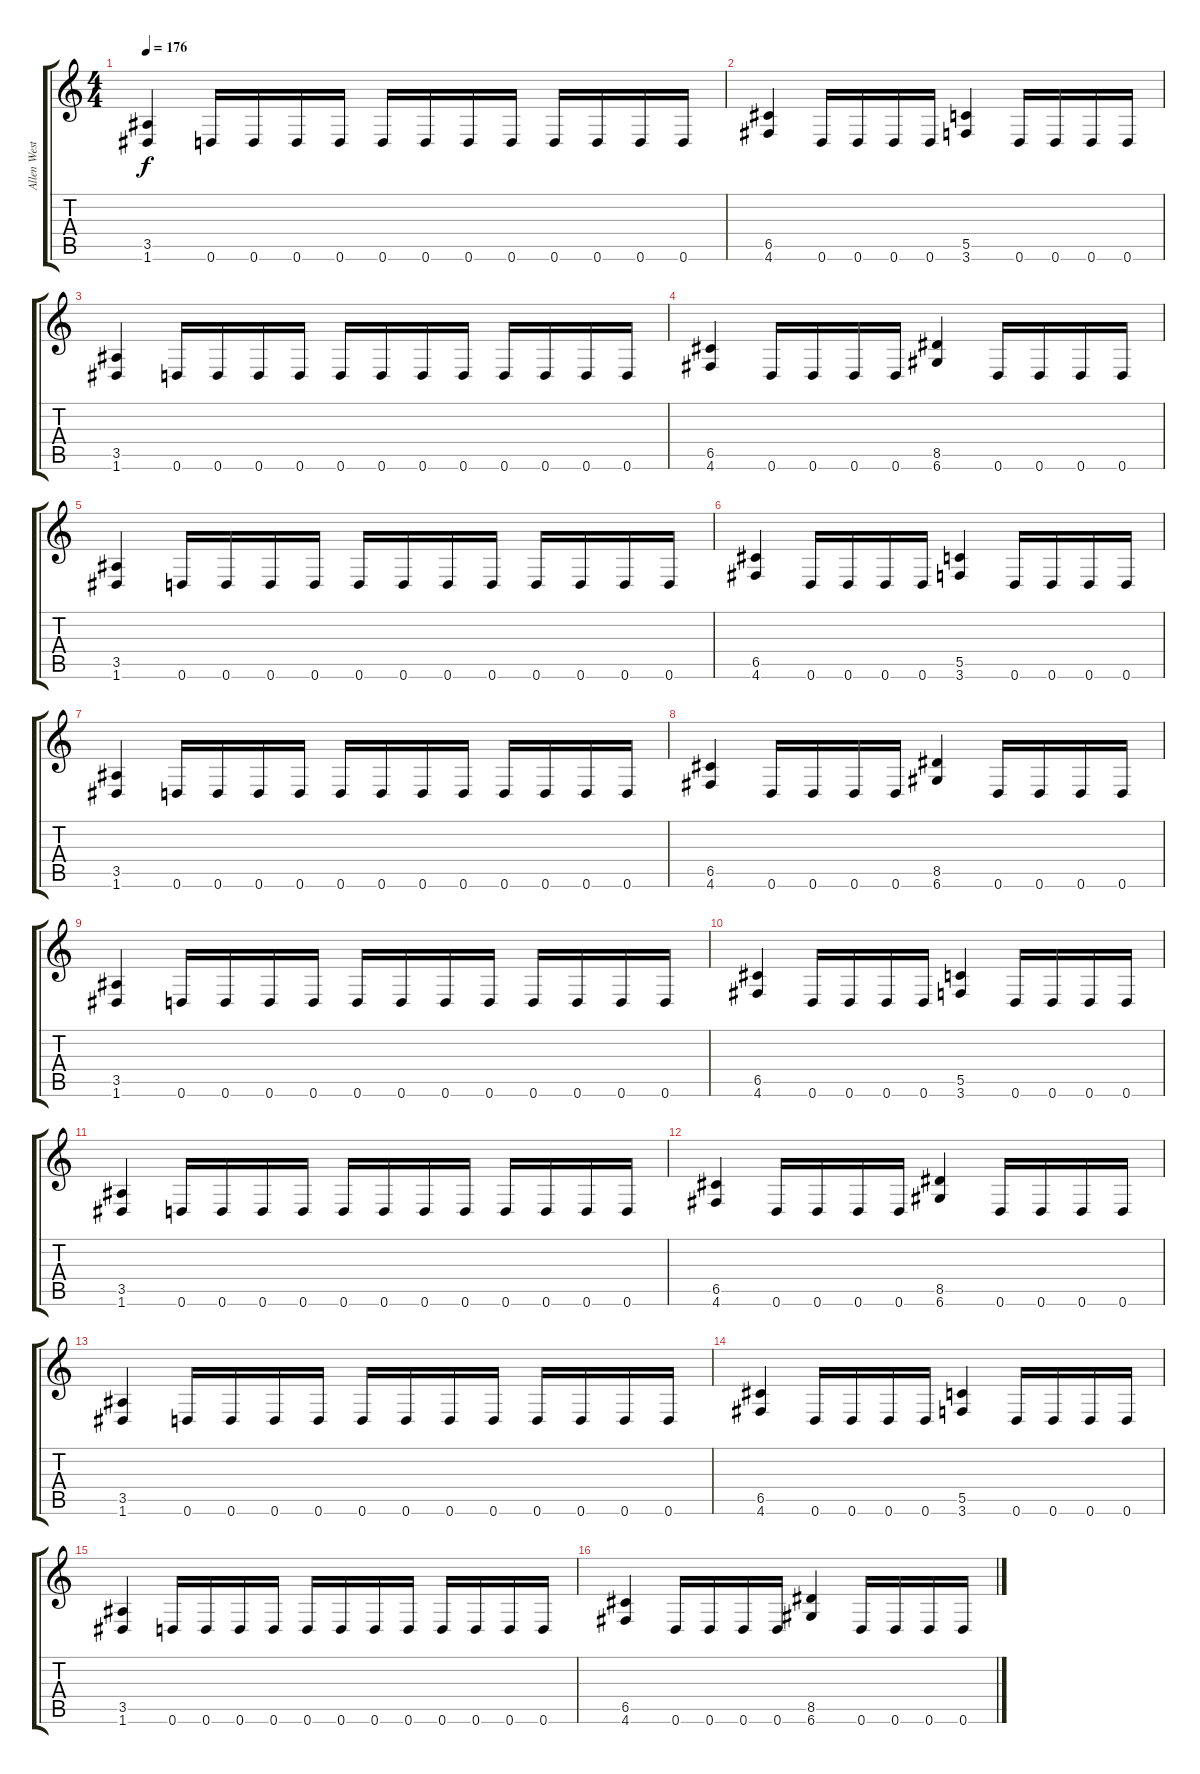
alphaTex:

\track ("Allen West (Rhythm)" "Allen West") {instrument distortionguitar}
\staff {score tabs}
\tuning (D4 A3 F3 C3 G2 D2) {hide}
\ts (4 4)
\tempo 176
\clef g2
\ks c
(3.5 1.6).4{dy f} 0.6.16 0.6.16 0.6.16 0.6.16 0.6.16 0.6.16 0.6.16 0.6.16 0.6.16 0.6.16 0.6.16 0.6.16 |
(6.5 4.6).4 0.6.16 0.6.16 0.6.16 0.6.16 (5.5 3.6).4 0.6.16 0.6.16 0.6.16 0.6.16 |
(3.5 1.6).4 0.6.16 0.6.16 0.6.16 0.6.16 0.6.16 0.6.16 0.6.16 0.6.16 0.6.16 0.6.16 0.6.16 0.6.16 |
(6.5 4.6).4 0.6.16 0.6.16 0.6.16 0.6.16 (8.5 6.6).4 0.6.16 0.6.16 0.6.16 0.6.16 |
(3.5 1.6).4 0.6.16 0.6.16 0.6.16 0.6.16 0.6.16 0.6.16 0.6.16 0.6.16 0.6.16 0.6.16 0.6.16 0.6.16 |
(6.5 4.6).4 0.6.16 0.6.16 0.6.16 0.6.16 (5.5 3.6).4 0.6.16 0.6.16 0.6.16 0.6.16 |
(3.5 1.6).4 0.6.16 0.6.16 0.6.16 0.6.16 0.6.16 0.6.16 0.6.16 0.6.16 0.6.16 0.6.16 0.6.16 0.6.16 |
(6.5 4.6).4 0.6.16 0.6.16 0.6.16 0.6.16 (8.5 6.6).4 0.6.16 0.6.16 0.6.16 0.6.16 |
(3.5 1.6).4 0.6.16 0.6.16 0.6.16 0.6.16 0.6.16 0.6.16 0.6.16 0.6.16 0.6.16 0.6.16 0.6.16 0.6.16 |
(6.5 4.6).4 0.6.16 0.6.16 0.6.16 0.6.16 (5.5 3.6).4 0.6.16 0.6.16 0.6.16 0.6.16 |
(3.5 1.6).4 0.6.16 0.6.16 0.6.16 0.6.16 0.6.16 0.6.16 0.6.16 0.6.16 0.6.16 0.6.16 0.6.16 0.6.16 |
(6.5 4.6).4 0.6.16 0.6.16 0.6.16 0.6.16 (8.5 6.6).4 0.6.16 0.6.16 0.6.16 0.6.16 |
(3.5 1.6).4 0.6.16 0.6.16 0.6.16 0.6.16 0.6.16 0.6.16 0.6.16 0.6.16 0.6.16 0.6.16 0.6.16 0.6.16 |
(6.5 4.6).4 0.6.16 0.6.16 0.6.16 0.6.16 (5.5 3.6).4 0.6.16 0.6.16 0.6.16 0.6.16 |
(3.5 1.6).4 0.6.16 0.6.16 0.6.16 0.6.16 0.6.16 0.6.16 0.6.16 0.6.16 0.6.16 0.6.16 0.6.16 0.6.16 |
(6.5 4.6).4 0.6.16 0.6.16 0.6.16 0.6.16 (8.5 6.6).4 0.6.16 0.6.16 0.6.16 0.6.16
